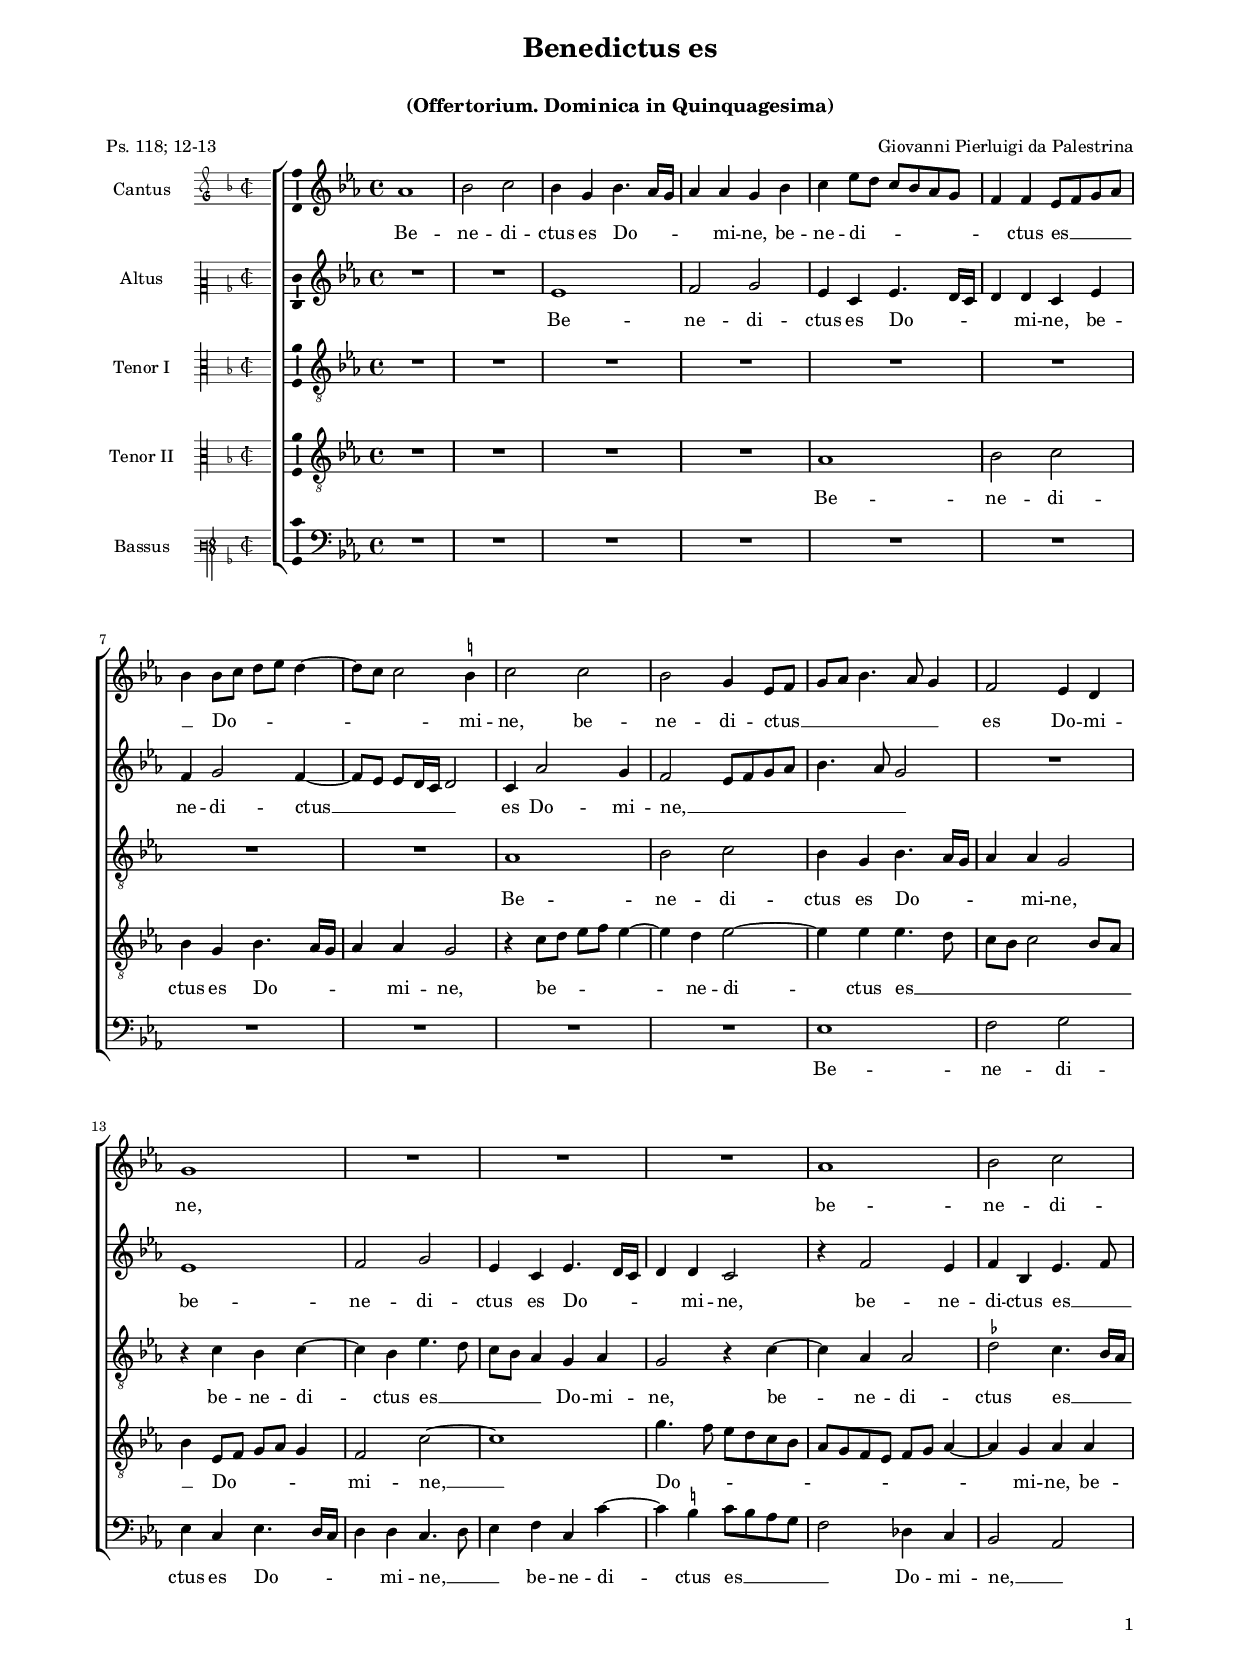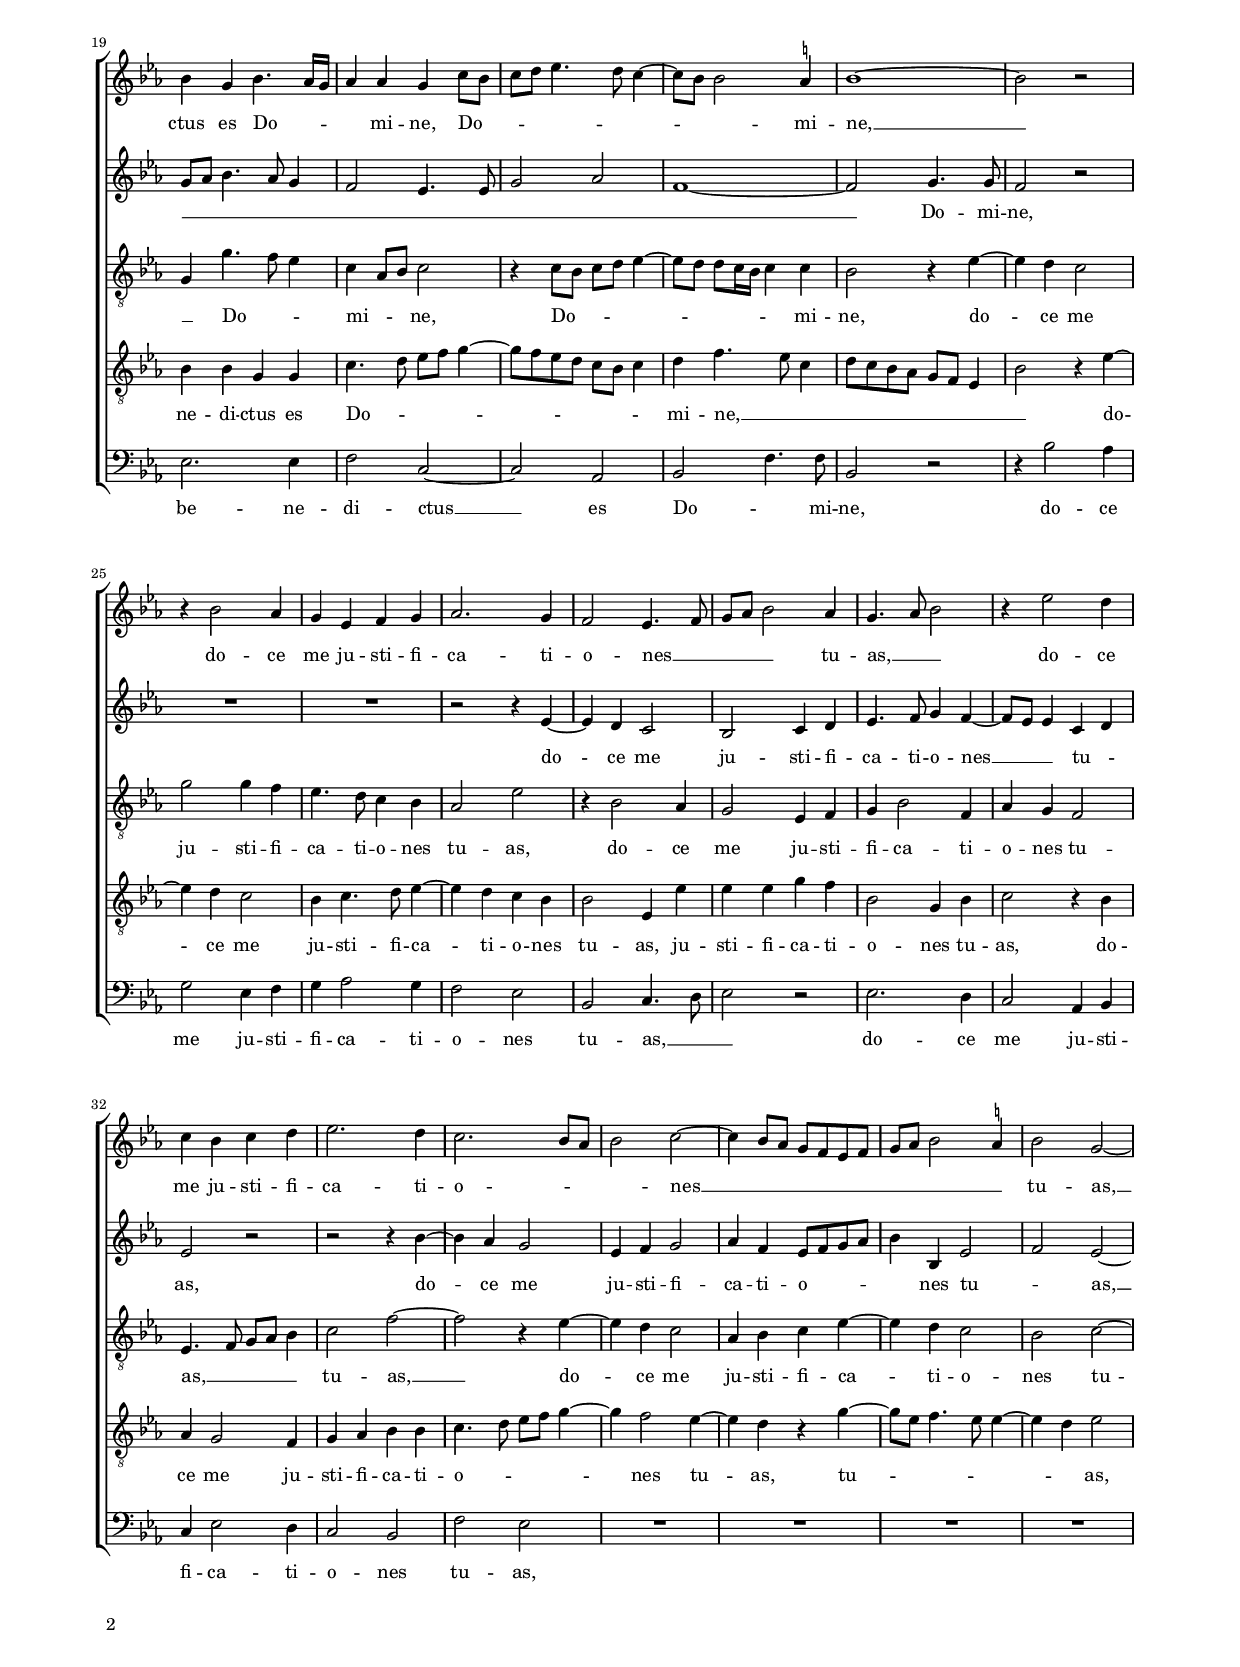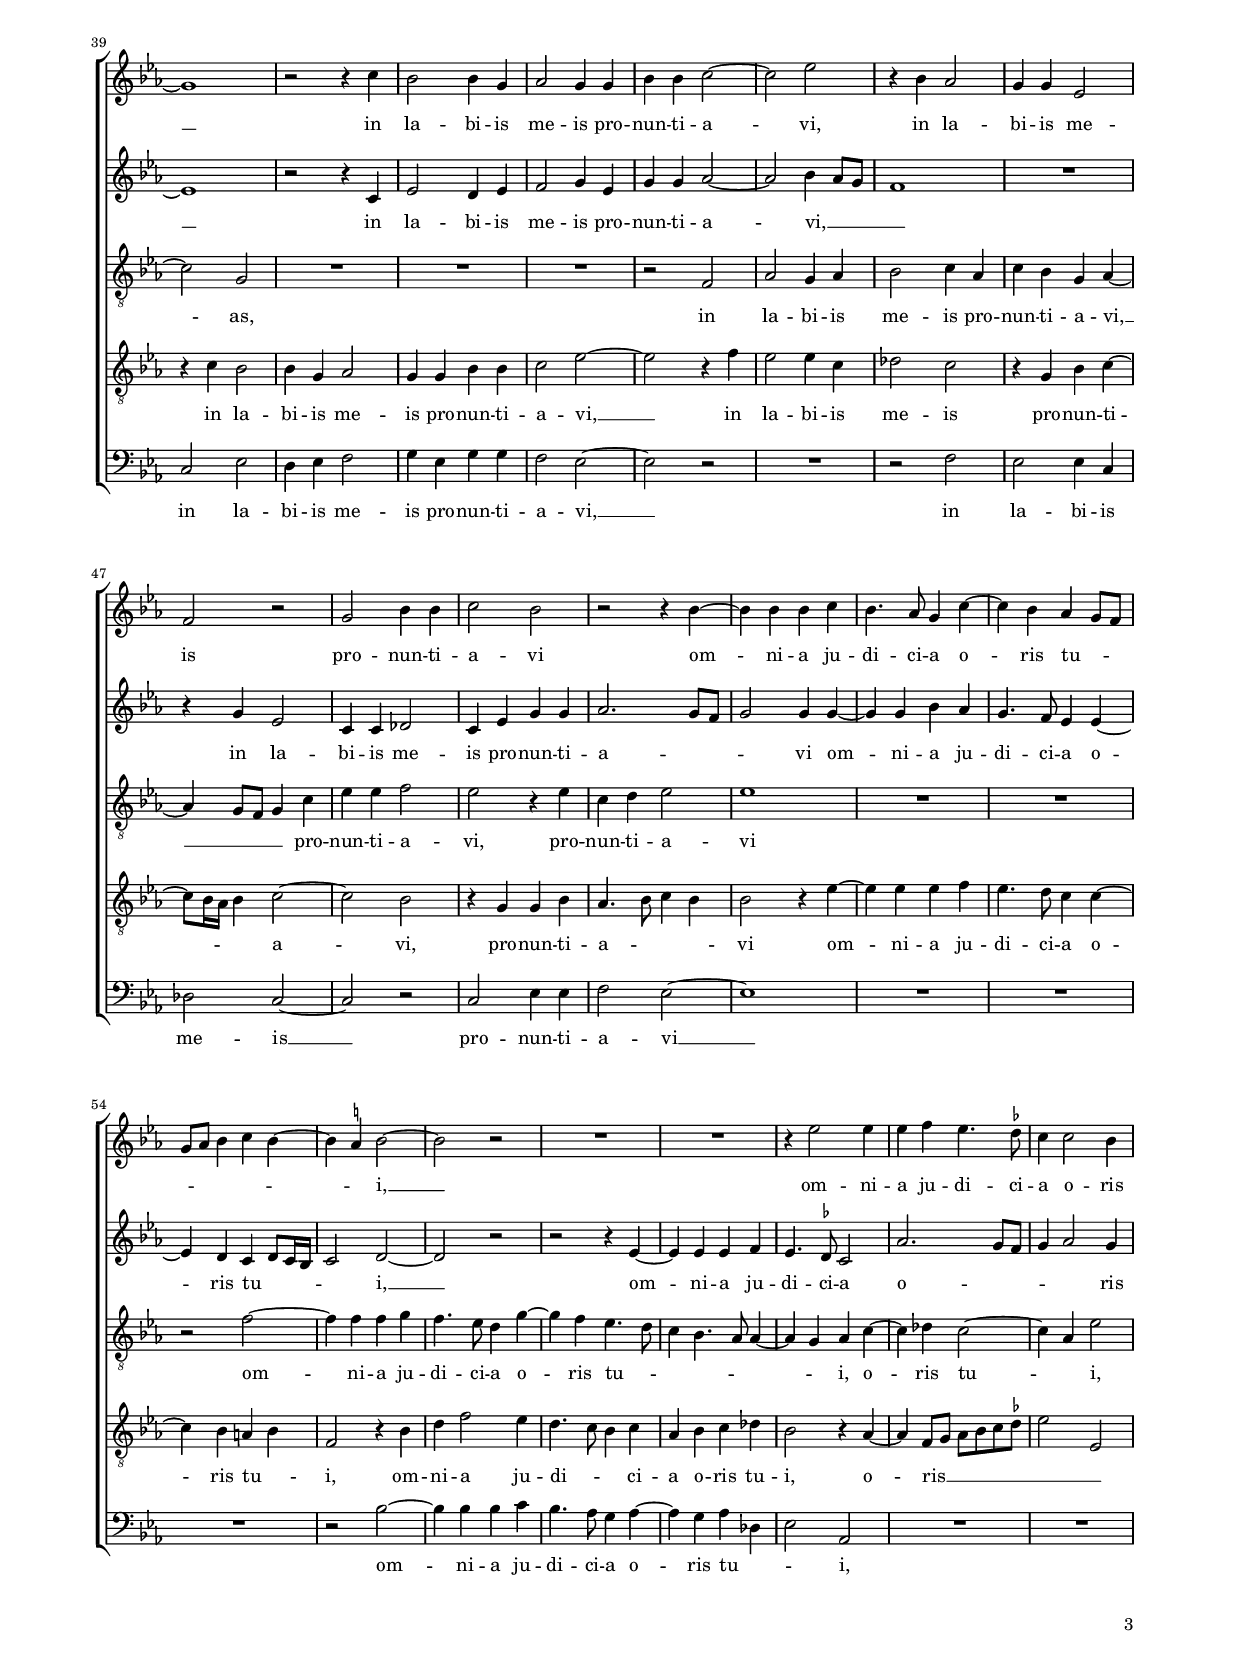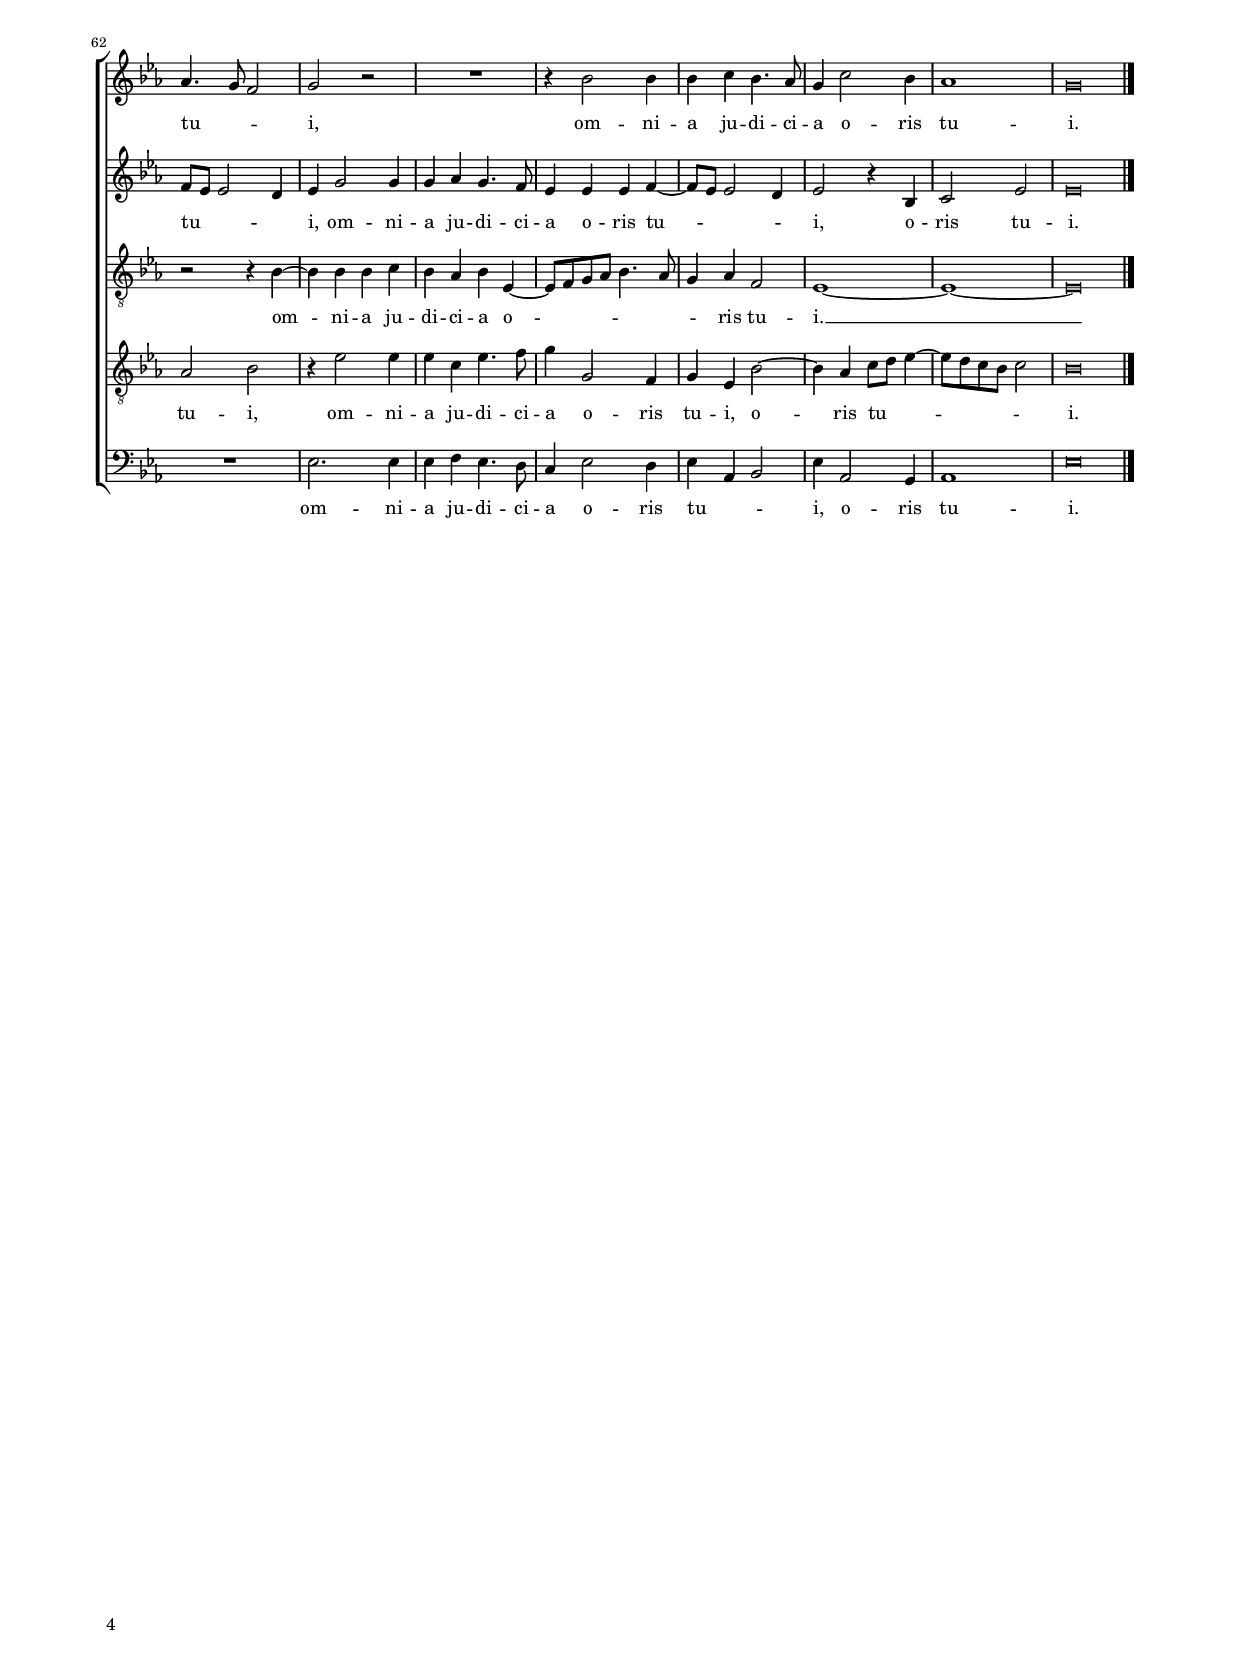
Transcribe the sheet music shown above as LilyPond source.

\header
{
  title="Benedictus es"
  subtitle=\markup { \column { \fontsize #-2 \transparent "x" "(Offertorium. Dominica in Quinquagesima)" \transparent "x" } }
  composer="Giovanni Pierluigi da Palestrina"
  poet="Ps. 118; 12-13"
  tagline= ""
}

\version "2.22.2"
\language deutsch
#(set-global-staff-size 15)
% #(set-default-paper-size "letter")
#(ly:set-option 'point-and-click #f)




	ficta = { \once \set suggestAccidentals = ##t }

	forget = #(define-music-function (music) (ly:music?) #{
		\accidentalStyle forget
		$music
		\accidentalStyle default
		#})


    
\paper
	{
	top-margin = 1.6 \cm
	bottom-margin = 1 \cm
	left-margin = 1.8 \cm
	right-margin = 1.8 \cm
	ragged-bottom = ##f
	ragged-last-bottom = ##t
	print-page-number = ##f
	system-system-spacing = #'((basic-distance . 17) (minimum-distance . 14) (padding . 5) (strechability . 150))
    oddFooterMarkup=\markup   \fill-line { "" \fromproperty #'page:page-number-string }
    evenFooterMarkup=\markup  \fill-line { \fromproperty #'page:page-number-string "" }
    last-bottom-spacing = #'((basic-distance . 12) (minimum-distance . 7) (padding . 4))
    %systems-per-page = 3
%   page-count = 3
%	min-systems-per-page = 3
%	print-all-headers = ##t
%	print-first-page-number = ##t
%	first-page-number = 1
	}

	
global = {
	\key f \major
	\time 4/4
    \set Score.tempoHideNote = ##t
    \tempo 4 = 100
    \skip 1*68
    \set Score.measureLength = #(ly:make-moment 2/1)
    \skip 1*2 \bar "|."
	}
    

incipitcantus = \relative c' {
    \time 2/2
    \clef "petrucci-g2"
    \key f \major
    }
    
incipitcantusVoice = <<
    \new MensuralVoice <<
        { s1 \noBreak }
        \incipitcantus
    >>
    >>
    
    
incipitaltus = \relative c' {
    \time 2/2
    \clef "petrucci-c2"
    \key f \major
    s4 \bar ""
    }
    
incipitaltusVoice = <<
    \new MensuralVoice <<
        { s1 \noBreak }
        \incipitaltus
    >>
    >>
    
incipittenor = \relative c' {
    \time 2/2
    \clef "petrucci-c3"
    \key f \major
    }
    
incipittenorVoice = <<
    \new MensuralVoice <<
        { s1 \noBreak }
        \incipittenor
    >>
    >>
    
incipitquintus = \relative c' {
    \time 2/2
    \clef "petrucci-c3"
    \key f \major
    }
    
incipitquintusVoice = <<
    \new MensuralVoice <<
        { s1 \noBreak }
        \incipitquintus
    >>
    >>
    
    
incipitbassus= \relative c {
    \time 2/2
    \clef "petrucci-f3"
    \key f \major
    }
    
incipitbassusVoice = <<
    \new MensuralVoice <<
        { s1 \noBreak }
        \incipitbassus
    >>
    >>


cantus =  \relative c''
	{
	b1
	c2 d
	c4 a c4. b16 a
	b4 b a c
%5
	d4 f8 e d c b a |
	g4 g f8 g a b
	c4 c8 d e f e4~
	e8 d d2 \ficta cis4
	d2 d
%10
	c2 a4 f8 g |
	a8 b c4. b8 a4
	g2 f4 e
	a1
	R1
%15
	R1 |
	R1
	b1
	c2 d
	c4 a c4. b16 a
%20
	b4 b a d8 c |
	d8 e f4. e8 d4~
	d8 c c2 \ficta h4
	c1~
	c2 r
%25
	r4 c2 b4 |
	a4 f g a
	b2. a4
	g2 f4. g8
	a8 b c2 b4
%30
	a4. b8 c2 |
	r4 f2 e4
	d4 c d e
	f2. e4
	d2. c8 b
%35
	c2 d~ |
	d4 c8 b a8 g f g
	a8 b c2 \ficta h4
	c2 a~
	a1
%40
	r2 r4 d |
	c2 c4 a
	b2 a4 a
	c4 c d2~
	d2 f
%45
	r4 c b2 |
	a4 a f2
	g2 r
	a2 c4 c
	d2 c
%50
	r2 r4 c~ |
	c4 c c d
	c4. b8 a4 d~
	d4 c b a8 g
	a8 b c4 d c~
%55
	c4 \ficta h c2~ |
	c2 r
	R1
	R1
	r4 f2 f4
%60
	f4 g f4. \ficta es8 |
	d4 d2 c4
	b4. a8 g2
	a2 r
	R1
%65
	r4 c2 c4 |
	c4 d c4. b8
	a4 d2 c4
	b1
	a\breve |
	}


altus =  \relative c'
	{
	R1
	R1
	f1
	g2 a
%5
	f4 d f4. e16 d |
	e4 e d f
	g4 a2 g4~
	g8 f f[ e16 d] e2
	d4 b'2 a4
%10
	g2 f8 g a b |
	c4. b8 a2
	R1
	f1
	g2 a
%15
	f4 d f4. e16 d |
	e4 e d2
	r4 g2 f4
	g4 c, f4. g8
	a8 b c4. b8 a4
%20
	g2 f4. f8 |
	a2 b
	g1~
	g2 a4. a8
	g2 r
%25
	R1 |
	R1
	r2 r4 f~
	f4 e d2
	c2 d4 e
%30
	f4. g8 a4 g~ |
	g8 f f4 d e
	f2 r
	r2 r4 c'~
	c4 b a2
%35
	f4 g a2 |
	b4 g f8 g a b
	c4 c, f2
	g2 f~
	f1
%40
	r2 r4 d |
	f2 e4 f
	g2 a4 f
	a4 a b2~
	b2 c4 b8 a
%45
	g1 |
	R1
	r4 a f2
	d4 d es2
	d4 f a a
%50
	b2. a8 g |
	a2 a4 a~
	a4 a c b
	a4. g8 f4 f~
	f4 e d e8 d16 c
%55
	d2 e~ |
	e2 r
	r2 r4 f~
	f4 f f g
	f4. \ficta es8 d2
%60
	b'2. a8 g |
	a4 b2 a4
	g8 f f2 e4
	f4 a2 a4
	a4 b a4. g8
%65
	f4 f f g~ |
	g8 f f2 e4
	f2 r4 c
	d2 f
	f\breve |
	}


tenor =  \relative c'
	{
	R1
	R1
	R1
	R1
%5
	R1 |
	R1
	R1
	R1
	b1
%10
	c2 d |
	c4 a c4. b16 a
	b4 b a2
	r4 d c d~
	d4 c f4. e8
%15
	d8 c b4 a b |
	a2 r4 d~
	d4 b b2
	\ficta es2 d4. c16 b
	a4 a'4. g8 f4
%20
	d4 b8 c d2 |
	r4 d8 c d e f4~
	f8 e e[d16 c] d4 d
	c2 r4 f~
	f4 e d2
%25
	a'2 a4 g |
	f4. e8 d4 c
	b2 f'
	r4 c2 b4
	a2 f4 g
%30
	a4 c2 g4 |
	b4 a g2
	f4. g8 a b c4
	d2 g~
	g2 r4 f~
%35
	f4 e d2 |
	b4 c d f~
	f4 e d2
	c2 d~
	d2 a
%40
	R1 |
	R1
	R1
	r2 g
	b2 a4 b
%45
	c2 d4 b |
	d4 c a b~
	b4 a8 g a4 d
	f4 f g2
	f2 r4 f
%50
	d4 e f2 |
	f1
	R1
	R1
	r2 g~
%55
	g4 g g a |
	g4. f8 e4 a~
	a4 g f4. e8
	d4 c4. b8 b4~
	b4 a b d~
%60
	d4 es d2~ |
	d4 b f'2
	r2 r4 c~
	c4 c c d
	c4 b c f,~
%65
	f8 g a b c4. b8 |
	a4 b g2
	f1~
	f1~
	f\breve |
	}


quintus  =  \relative c'
	{
	R1
	R1
	R1
	R1
%5
	b1 |
	c2 d
	c4 a c4. b16 a
	b4 b a2
	r4 d8 e f g f4~
%10
	f4 e f2~ |
	f4 f f4. e8
	d8 c d2 c8 b
	c4 f,8 g a b a4
	g2 d'~
%15
	d1 |
	a'4. g8 f8 e d c
	b8 a g f g a b4~
	b4 a b b
	c4 c a a
%20
	d4. e8 f g a4~ |
	a8 g f e d c d4
	e4 g4. f8 d4
	e8 d c b a g f4
	c'2 r4 f~
%25
	f4 e d2 |
	c4 d4. e8 f4~
	f4 e d c
	c2 f,4 f'
	f4 f a g
%30
	c,2 a4 c |
	d2 r4 c
	b4 a2 g4
	a4 b c c
	d4. e8 f g a4~
%35
	a4 g2 f4~ |
	f4 e r a~
	a8 f g4. f8 f4~
	f4 e f2
	r4 d c2
%40
	c4 a b2 |
	a4 a c c
	d2 f~
	f2 r4 g
	f2 f4 d
%45
	es2 d |
	r4 a c d~
	d8 c16 b c4 d2~
	d2 c
	r4 a a c
%50
	b4. c8 d4 c |
	c2 r4 f~
	f4 f f g
	f4. e8 d4 d~
	d4 c h c
%55
	g2 r4 c |
	e4 g2 f4
	e4. d8 c4 d
	b4 c d es
	c2 r4 b~
%60
	b4 g8 a b c d \ficta es |
	f2 f,
	b2 c
	r4 f2 f4
	f4 d f4. g8
%65
	a4 a,2 g4 |
	a4 f c'2~
	c4 b d8 e f4~
	f8 e d c d2
	c\breve |
	}


bassus  =  \relative c
	{
	R1
	R1
	R1
	R1
%5
	R1 |
	R1
	R1
	R1
	R1
%10
	R1 |
	f1
	g2 a
	f4 d f4. e16 d
	e4 e d4. e8
%15
	f4 g d d'~ |
	d4 \ficta cis d8 \forget c b a
	g2 es4 d
	c2 b
	f'2. f4
%20
	g2 d~ |
	d2 b
	c2 g'4. g8
	c,2 r
	r4 c'2 b4
%25
	a2 f4 g |
	a4 b2 a4
	g2 f
	c2 d4. e8
	f2 r
%30
	f2. e4 |
	d2 b4 c
	d4 f2 e4
	d2 c
	g'2 f
%35
	R1 |
	R1
	R1
	R1
	d2 f
%40
	e4 f g2 |
	a4 f a a
	g2 f~
	f2 r
	R1
%45
	r2 g |
	f2 f4 d
	es2 d~
	d2 r
	d2 f4 f
%50
	g2 f~ |
	f1
	R1
	R1
	R1
%55
	r2 c'~ |
	c4 c c d
	c4. b8 a4 b~
	b4 a b es,
	f2 b,
%60
	R1 |
	R1
	R1
	f'2. f4
	f4 g f4. e8
%65
	d4 f2 e4 |
	f4 b, c2
	f4 b,2 a4
	b1
	f'\breve |
	}


lyricscantus = \lyricmode {
	Be -- ne -- di -- ctus es Do -- _ _ _ mi -- ne,
    be -- ne -- di -- _ _ _ _ _ _ ctus es __ _ _ _ _ Do -- _ _ _ _ _ _ mi -- ne,
    be -- ne -- di -- ctus __ _ _ _ _ _ _ es Do -- mi -- ne,
    be -- ne -- di -- ctus es Do -- _ _ _ mi -- ne,
    Do -- _ _ _ _ _ _ _ _ mi -- ne, __
    do -- ce me ju -- sti -- fi -- ca -- ti -- o -- nes __ _ _ _ _ tu -- as, __ _ _
    do -- ce me ju -- sti -- fi -- ca -- ti -- o -- _ _ _ nes __ _ _ _ _ _ _ _ _ _ _ tu -- as, __
    in la -- bi -- is me -- is pro -- nun -- ti -- a -- vi,
    in la -- bi -- is me -- is pro -- nun -- ti -- a -- vi
    om -- ni -- a ju -- di -- ci -- a o -- ris tu -- _ _ _ _ _ _ _ _ i, __
    om -- ni -- a ju -- di -- ci -- a o -- ris tu -- _ _ i,
    om -- ni -- a ju -- di -- ci -- a o -- ris tu -- i.
	}


lyricsaltus = \lyricmode {
	Be -- ne -- di -- ctus es Do -- _ _ _ mi -- ne,
    be -- ne -- di -- ctus __ _ _ _ _ _ es Do -- mi -- ne, __ _ _ _ _ _ _ _
    be -- ne -- di -- ctus es Do -- _ _ _ mi -- ne,
    be -- ne -- di -- ctus es __ _ _ _ _ _ _ _ _ _ _ _ _ Do -- mi -- ne,
    do -- ce me ju -- sti -- fi -- ca -- ti -- o -- nes __ _ _ tu -- _ as,
    do -- ce me ju -- sti -- fi -- ca -- ti -- o -- _ _ _ _ nes tu -- _ as, __
    in la -- bi -- is me -- is pro -- nun -- ti -- a -- vi, __ _ _ _
    in la -- bi -- is me -- is pro -- nun -- ti -- a -- _ _ _ vi
    om -- ni -- a ju -- di -- ci -- a o -- ris tu -- _ _ _ _ i, __
    om -- ni -- a ju -- di -- ci -- a o -- _ _ _ _ ris tu -- _ _ _ i,
    om -- ni -- a ju -- di -- ci -- a o -- ris tu -- _ _ _ i,
    o -- ris tu -- i.
	}


lyricstenor = \lyricmode {
	Be -- ne -- di -- ctus es Do -- _ _ _ mi -- ne,
    be -- ne -- di -- ctus es __ _ _ _ _ Do -- mi -- ne,
    be -- ne -- di -- ctus es __ _ _ _ Do -- _ _ mi -- _ _ ne,
    Do -- _ _ _ _ _ _ _ _ _ mi -- ne,
    do -- ce me ju -- sti -- fi -- ca -- ti -- o -- nes tu -- as,
    do -- ce me ju -- sti -- fi -- ca -- ti -- o -- nes tu -- as, __ _ _ _ _
    tu -- as, __
    do -- ce me ju -- sti -- fi -- ca -- ti -- o -- nes tu -- as,
    in la -- bi -- is me -- is pro -- nun -- ti -- a -- vi, __ _ _ _
    pro -- nun -- ti -- a -- vi,
    pro -- nun -- ti -- a -- vi
    om -- ni -- a ju -- di -- ci -- a o -- ris tu -- _ _ _ _ _ _ i,
    o -- ris tu -- _ i,
    om -- ni -- a ju -- di -- ci -- a o -- _ _ _ _ _ _ ris tu -- i. __
	}


lyricsquintus = \lyricmode {
	Be -- ne -- di -- ctus es Do -- _ _ _ mi -- ne,
    be -- _ _ _ _ ne -- di -- ctus es __ _ _ _ _ _ _ _ Do -- _ _ _ _ mi -- ne, __
    Do -- _ _ _ _ _ _ _ _ _ _ _ _ mi -- ne,
    be -- ne -- di -- ctus es Do -- _ _ _ _ _ _ _ _ _ _ mi -- ne, __ _ _ _ _ _ _ _ _ _ _
    do -- ce me ju -- sti -- fi -- ca -- ti -- o -- nes tu -- as,
    ju -- sti -- fi -- ca -- ti -- o -- nes tu -- as,
    do -- ce me ju -- sti -- fi -- ca -- ti -- o -- _ _ _ _ nes tu -- as,
    tu -- _ _ _ _ _ as,
    in la -- bi -- is me -- is pro -- nun -- ti -- a -- vi, __
    in la -- bi -- is me -- is pro -- nun -- ti -- _ _ _ a -- vi,
    pro -- nun -- ti -- a -- _ _ _ vi
    om -- ni -- a ju -- di -- ci -- a o -- ris tu -- _ i,
    om -- ni -- a ju -- di -- _ _ ci -- a o -- ris tu -- i,
    o -- ris __ _ _ _ _ _ _ _ tu -- i,
    om -- ni -- a ju -- di -- ci -- a o -- ris tu -- i,
    o -- ris tu -- _ _ _ _ _ _ i.
	}


lyricsbassus = \lyricmode {
	Be -- ne -- di -- ctus es Do -- _ _ _ mi -- ne, __ _ _
    be -- ne -- di -- ctus es __ _ _ _ _ Do -- mi -- ne, __ _
    be -- ne -- di -- ctus __ es Do -- _ mi -- ne,
    do -- ce me ju -- sti -- fi -- ca -- ti -- o -- nes tu -- as, __ _ _
    do -- ce me ju -- sti -- fi -- ca -- ti -- o -- nes tu -- as,
    in la -- bi -- is me -- is pro -- nun -- ti -- a -- vi, __
    in la -- bi -- is me -- is __ pro -- nun -- ti -- a -- vi __
    om -- ni -- a ju -- di -- ci -- a o -- ris tu -- _ _ i,
    om -- ni -- a ju -- di -- ci -- a o -- ris tu -- _ _ i,
    o -- ris tu -- i.
	}


\score
{  
    \transpose f es {
	\new ChoirStaff \with { \override StaffGrouper.staff-staff-spacing.basic-distance = #12 }
	<<

	\new Staff << \global
	\new Voice="v1" {
		\set Staff.instrumentName="Cantus"
        \incipit \incipitcantusVoice
%		\set Staff.instrumentName= "S"
		\set Staff.midiInstrument = "reed organ"
		\clef violin
		\cantus }
	\new Lyrics \lyricsto "v1" {\lyricscantus }
	>>


	\new Staff << \global
	\new Voice="v2" {
		\set Staff.instrumentName="Altus"
        \incipit \incipitaltusVoice
%		\set Staff.instrumentName= "A"
		\set Staff.midiInstrument = "reed organ"
		\clef violin % "G_8"
		\altus}
	\new Lyrics \lyricsto "v2" {\lyricsaltus }
	>>


	\new Staff << \global
	\new Voice="v3" {
		\set Staff.instrumentName="Tenor I"
        \incipit \incipittenorVoice
%		\set Staff.instrumentName= "T"
		\set Staff.midiInstrument = "reed organ"
		\clef "G_8"
		\tenor }
	\new Lyrics \lyricsto "v3" {\lyricstenor }
	>>


	\new Staff << \global
	\new Voice="v5" {
		\set Staff.instrumentName="Tenor II"
        \incipit \incipitquintusVoice
%		\set Staff.instrumentName= "Q"
		\set Staff.midiInstrument = "reed organ"
		\clef "G_8"
		\quintus}
	\new Lyrics \lyricsto "v5" {\lyricsquintus }
	>>


	\new Staff << \global
	\new Voice="v4" {
		\set Staff.instrumentName="Bassus"
        \incipit \incipitbassusVoice
%		\set Staff.instrumentName= "B"
		\set Staff.midiInstrument = "reed organ"
		\clef bass 
		\bassus }
	\new Lyrics \lyricsto "v4" {\lyricsbassus}
	>>

	>>
	} % transpose

	\layout
	{
	indent = 3\cm
    incipit-width = 1.3 \cm
	\context { \Lyrics \override VerticalAxisGroup.nonstaff-relatedstaff-spacing.padding = #1.4 }
%	\context { \Lyrics \override LyricText.font-size = #1 }
	\context { \Staff \override TimeSignature.break-visibility = #end-of-line-invisible }
	\context { \Staff \consists "Ambitus_engraver" }
%	\context { \Voice \override Slur.transparent = ##t }
	\context { \Score \override BarNumber.padding = #2 }
	\context { \Voice \override NoteHead.style = #'baroque }
	}

\midi
	{    	
	}

}


% EOF
